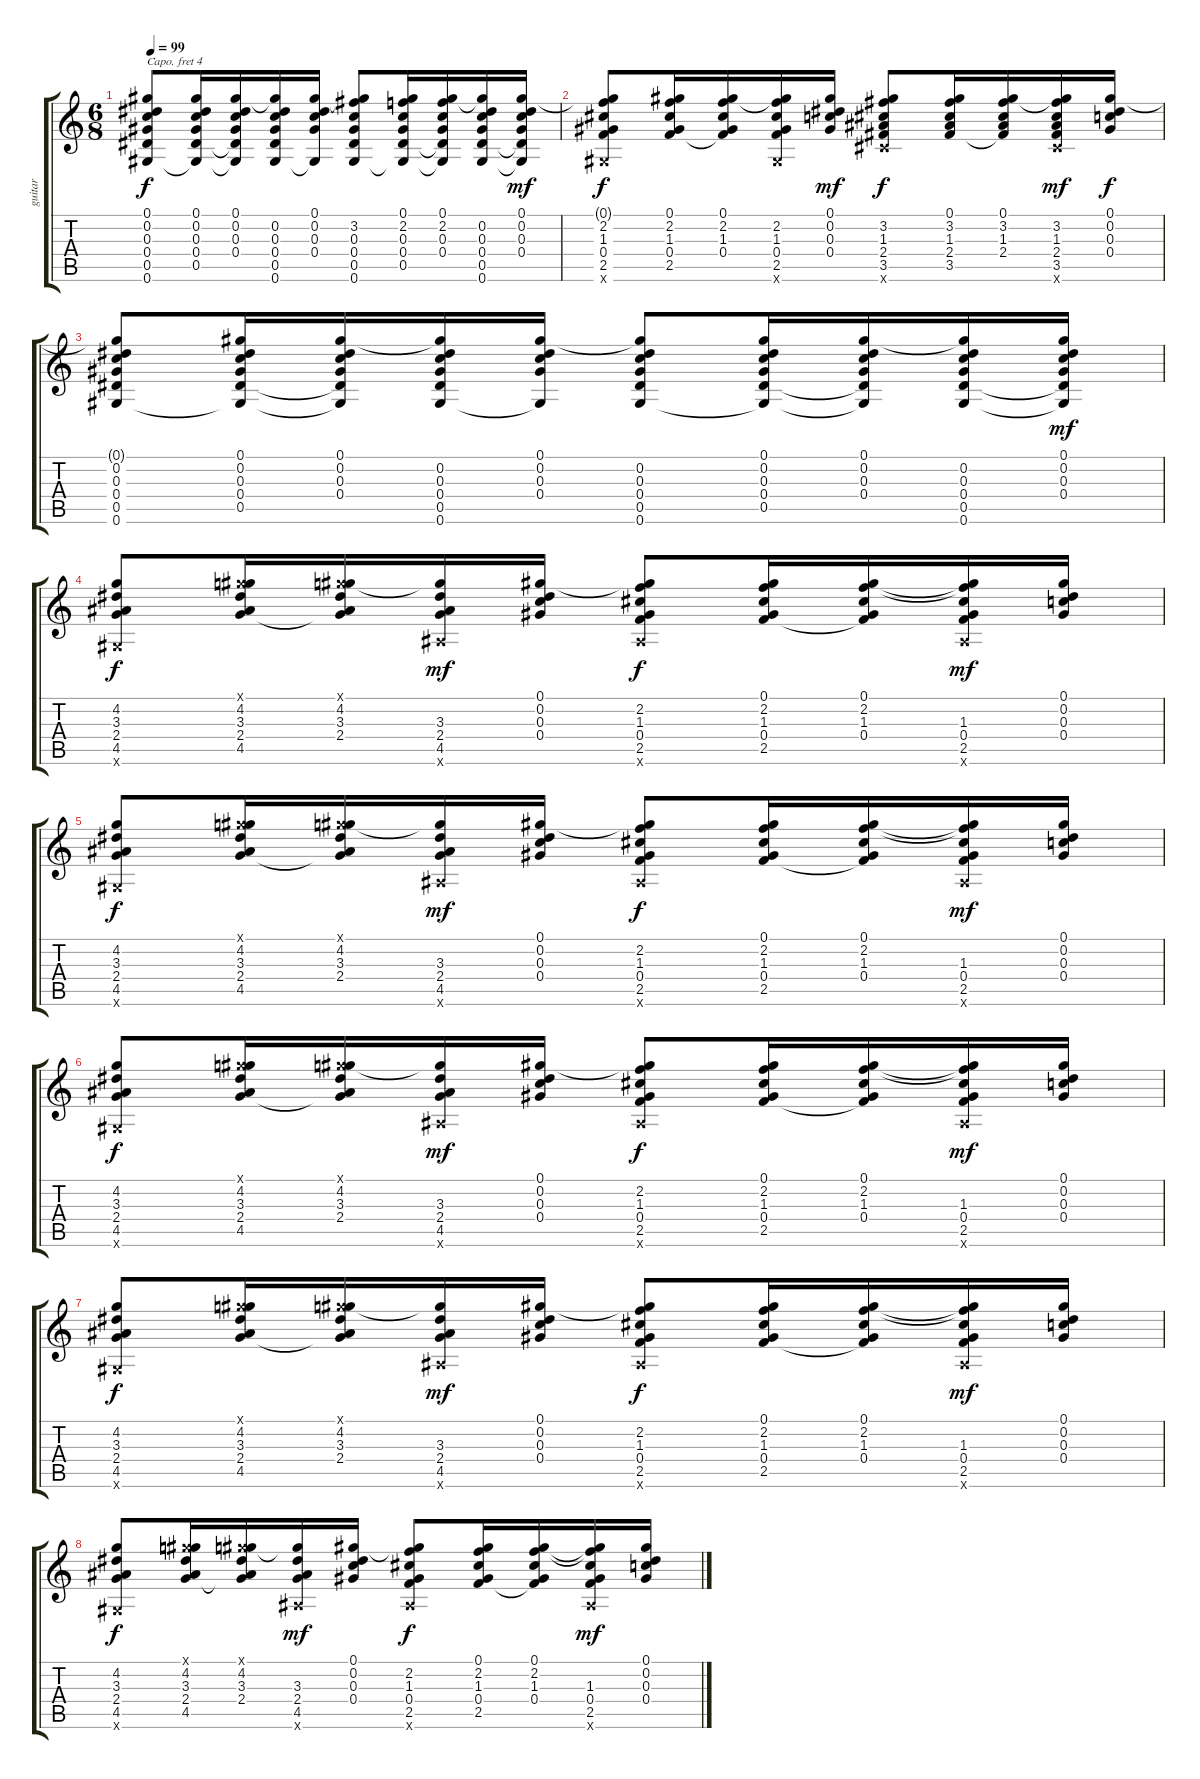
\track ("guitar" "guitar") {instrument acousticguitarsteel}
\staff {score tabs}
\capo 4
\tuning (E4 B3 Ab3 E3 B2 E2) {hide}
\ts (6 8)
\tempo 99
\clef g2
\ks c
(0.1{t} 0.2 0.3 0.4 0.5 0.6).8{dy f} (0.1 0.2 0.3 0.4 0.5 0.6{t}).16 (0.1 0.2 0.3 0.4 0.5{t} 0.6{t}).16 (0.1{t} 0.2 0.3 0.4 0.5 0.6).16 (0.1 0.2 0.3 0.4 0.6{t}).16 (0.1{t} 3.2 0.3 0.4 0.5 0.6).8 (0.1 2.2 0.3 0.4 0.5 0.6{t}).16 (0.1 2.2 0.3 0.4 0.5{t} 0.6{t}).16 (0.1{t} 0.2 0.3 0.4 0.5 0.6).16 (0.1 0.2 0.3 0.4 0.5{t} 0.6{t}).16{dy mf} |
(0.1{t} 2.2 1.3 0.4 2.5 0.6{x}).8{dy f} (0.1 2.2 1.3 0.4 2.5).16 (0.1 2.2 1.3 0.4 2.5{t}).16 (0.1{t} 2.2 1.3 0.4 2.5 0.6{x}).16 (0.1 0.2 0.3 0.4).16{dy mf} (0.1{t} 3.2 1.3 2.4 3.5 5.6{x}).8{dy f} (0.1 3.2 1.3 2.4 3.5).16 (0.1 3.2 1.3 2.4 3.5{t}).16 (0.1{t} 3.2 1.3 2.4 3.5 5.6{x}).16{dy mf} (0.1 0.2 0.3 0.4).16{dy f} |
(0.1{t} 0.2 0.3 0.4 0.5 0.6).8 (0.1 0.2 0.3 0.4 0.5 0.6{t}).16 (0.1 0.2 0.3 0.4 0.5{t} 0.6{t}).16 (0.1{t} 0.2 0.3 0.4 0.5 0.6).16 (0.1 0.2 0.3 0.4 0.6{t}).16 (0.1{t} 0.2 0.3 0.4 0.5 0.6).8 (0.1 0.2 0.3 0.4 0.5 0.6{t}).16 (0.1 0.2 0.3 0.4 0.5{t} 0.6{t}).16 (0.1{t} 0.2 0.3 0.4 0.5 0.6).16 (0.1 0.2 0.3 0.4 0.5{t} 0.6{t}).16{dy mf} |
(4.2 3.3 2.4 4.5 0.6{x}).8{dy f} (0.1{x} 4.2 3.3 2.4 4.5).16 (0.1{x} 4.2 3.3 2.4 4.5{t}).16 (4.2{t} 3.3 2.4 4.5 2.6{x}).16{dy mf} (0.1 0.2 0.3 0.4).16 (0.1{t} 2.2 1.3 0.4 2.5 2.6{x}).8{dy f} (0.1 2.2 1.3 0.4 2.5).16 (0.1 2.2 1.3 0.4 2.5{t}).16 (0.1{t} 2.2{t} 1.3 0.4 2.5 2.6{x}).16{dy mf} (0.1 0.2 0.3 0.4).16 |
(4.2 3.3 2.4 4.5 0.6{x}).8{dy f} (0.1{x} 4.2 3.3 2.4 4.5).16 (0.1{x} 4.2 3.3 2.4 4.5{t}).16 (4.2{t} 3.3 2.4 4.5 2.6{x}).16{dy mf} (0.1 0.2 0.3 0.4).16 (0.1{t} 2.2 1.3 0.4 2.5 2.6{x}).8{dy f} (0.1 2.2 1.3 0.4 2.5).16 (0.1 2.2 1.3 0.4 2.5{t}).16 (0.1{t} 2.2{t} 1.3 0.4 2.5 2.6{x}).16{dy mf} (0.1 0.2 0.3 0.4).16 |
(4.2 3.3 2.4 4.5 0.6{x}).8{dy f} (0.1{x} 4.2 3.3 2.4 4.5).16 (0.1{x} 4.2 3.3 2.4 4.5{t}).16 (4.2{t} 3.3 2.4 4.5 2.6{x}).16{dy mf} (0.1 0.2 0.3 0.4).16 (0.1{t} 2.2 1.3 0.4 2.5 2.6{x}).8{dy f} (0.1 2.2 1.3 0.4 2.5).16 (0.1 2.2 1.3 0.4 2.5{t}).16 (0.1{t} 2.2{t} 1.3 0.4 2.5 2.6{x}).16{dy mf} (0.1 0.2 0.3 0.4).16 |
(4.2 3.3 2.4 4.5 0.6{x}).8{dy f} (0.1{x} 4.2 3.3 2.4 4.5).16 (0.1{x} 4.2 3.3 2.4 4.5{t}).16 (4.2{t} 3.3 2.4 4.5 2.6{x}).16{dy mf} (0.1 0.2 0.3 0.4).16 (0.1{t} 2.2 1.3 0.4 2.5 2.6{x}).8{dy f} (0.1 2.2 1.3 0.4 2.5).16 (0.1 2.2 1.3 0.4 2.5{t}).16 (0.1{t} 2.2{t} 1.3 0.4 2.5 2.6{x}).16{dy mf} (0.1 0.2 0.3 0.4).16 |
(4.2 3.3 2.4 4.5 0.6{x}).8{dy f} (0.1{x} 4.2 3.3 2.4 4.5).16 (0.1{x} 4.2 3.3 2.4 4.5{t}).16 (4.2{t} 3.3 2.4 4.5 2.6{x}).16{dy mf} (0.1 0.2 0.3 0.4).16 (0.1{t} 2.2 1.3 0.4 2.5 2.6{x}).8{dy f} (0.1 2.2 1.3 0.4 2.5).16 (0.1 2.2 1.3 0.4 2.5{t}).16 (0.1{t} 2.2{t} 1.3 0.4 2.5 2.6{x}).16{dy mf} (0.1 0.2 0.3 0.4).16
